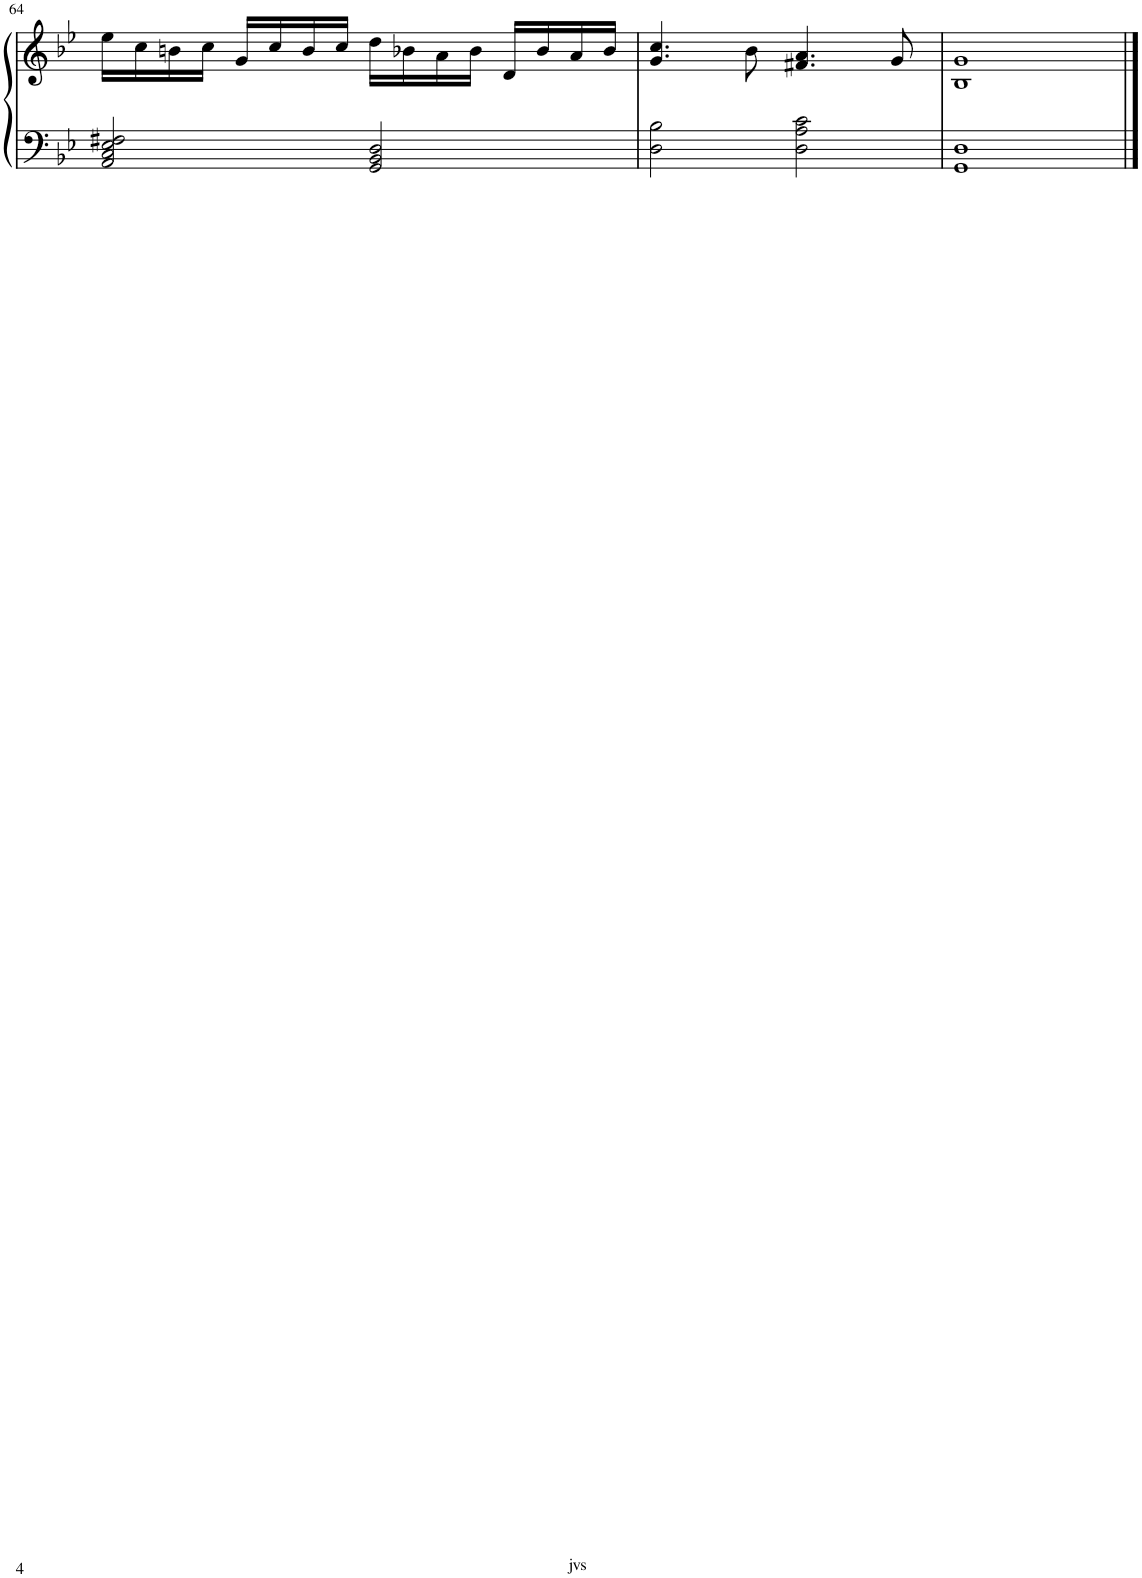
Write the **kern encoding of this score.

**kern	**kern
*part1	*part1
*staff2	*staff1
*I"Piano	*
*I'Pno	*
!!LO:PB:g=z
*clefF4	*clefG2
*k[b-e-]	*k[b-e-]
*M4/4	*M4/4
=64	=64
2AA/ 2C/ 2E-/ 2F#X/	16ee-\LL
.	16cc\
.	16bn\
.	16cc\JJ
.	16g/LL
.	16cc/
.	16b/
.	16cc/JJ
2GG/ 2BB-/ 2D/	16dd\LL
.	16b-X\
.	16a\
.	16b-\JJ
.	16d/LL
.	16b-/
.	16a/
.	16b-/JJ
=65	=65
2D\ 2B-\	4.g/ 4.cc/
.	8b-\
2D\ 2A\ 2c\	4.f#X/ 4.a/
.	8g/
=66	=66
1GG 1D	1B- 1g
==	==
*-	*-
